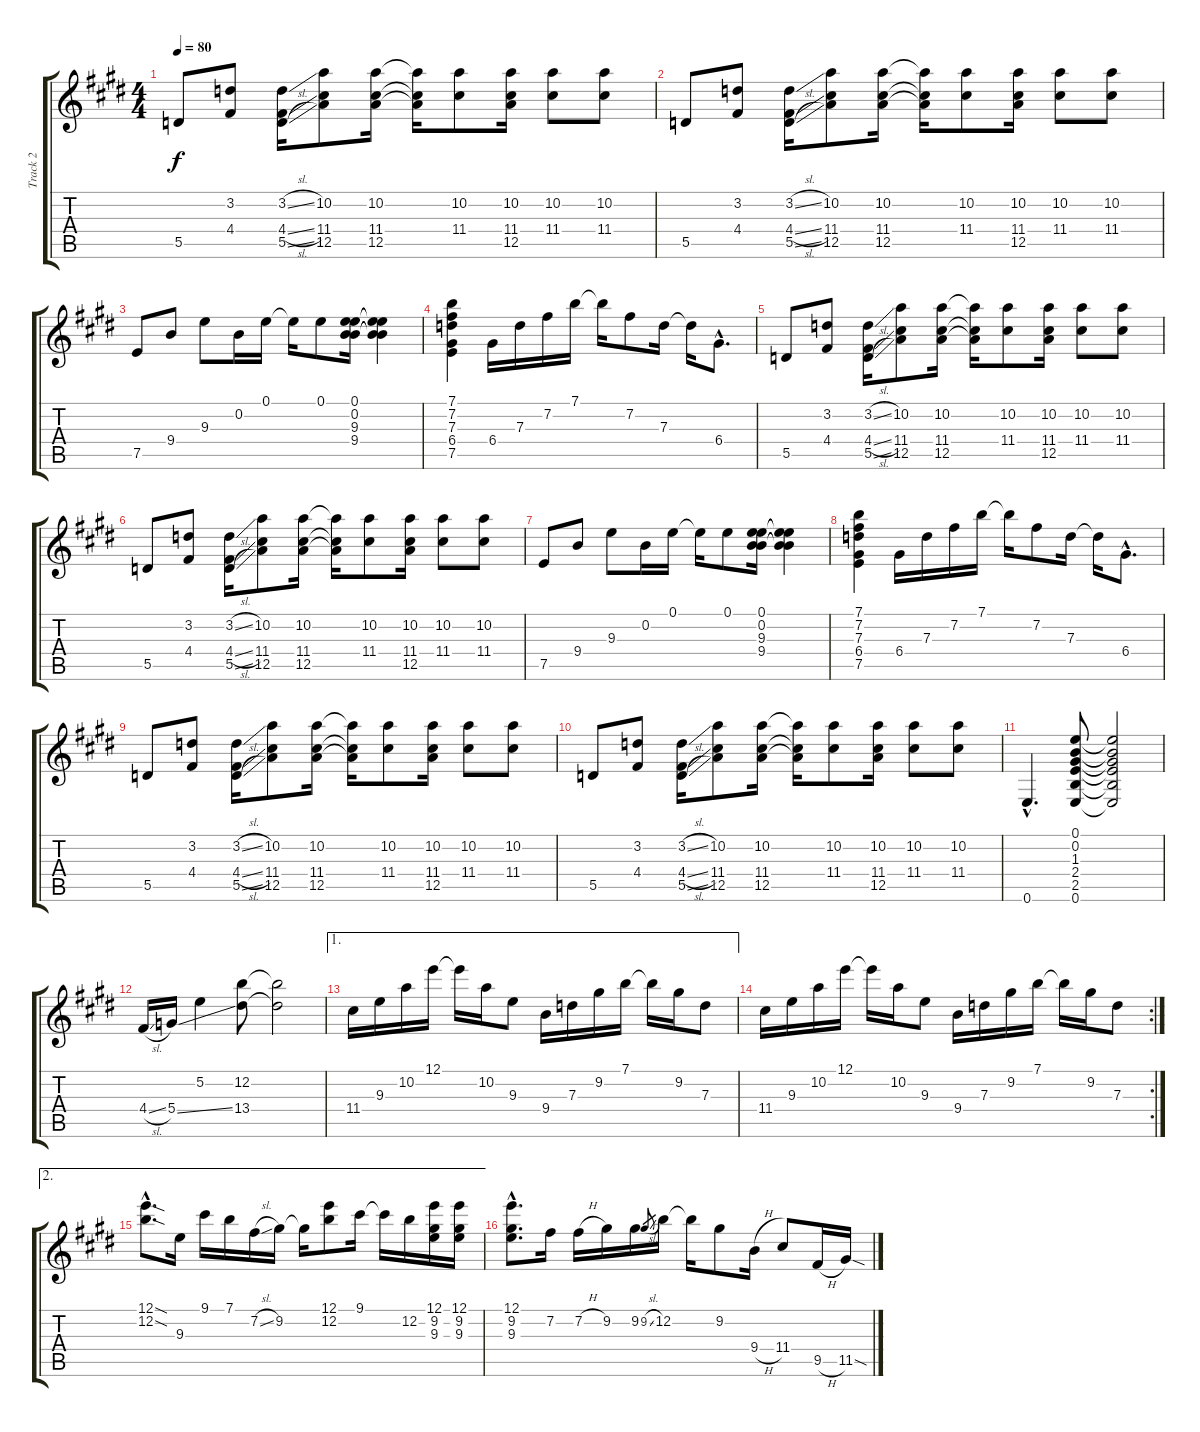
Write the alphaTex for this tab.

\track ("Track 2" "Track 2") {instrument electricguitarclean}
\staff {score tabs}
\tuning (E4 B3 G3 D3 A2 E2) {hide}
\ts (4 4)
\tempo 80
\clef g2
\ks e
5.5.8{dy f} (3.2 4.4).8 (3.2{sl} 4.4{sl} 5.5{sl}).16 (10.2 11.4 12.5).8 (10.2 11.4 12.5).16 (10.2{t} 11.4{t} 12.5{t}).16 (10.2 11.4).8 (10.2 11.4 12.5).16 (10.2 11.4).8 (10.2 11.4).8 |
5.5.8 (3.2 4.4).8 (3.2{sl} 4.4{sl} 5.5{sl}).16 (10.2 11.4 12.5).8 (10.2 11.4 12.5).16 (10.2{t} 11.4{t} 12.5{t}).16 (10.2 11.4).8 (10.2 11.4 12.5).16 (10.2 11.4).8 (10.2 11.4).8 |
7.5.8 9.4.8 9.3.8 0.2.16 0.1.16 0.1{t}.16 0.1.8 (0.1 0.2 9.3 9.4).16 (0.1{t} 0.2{t} 9.3{t} 9.4{t}).4 |
(7.1 7.2 7.3 6.4 7.5).4 6.4.16 7.3.16 7.2.16 7.1.16 7.1{t}.16 7.2.8 7.3.16 7.3{t}.16 6.4{hac}.8{d} |
5.5.8 (3.2 4.4).8 (3.2{sl} 4.4{sl} 5.5{sl}).16 (10.2 11.4 12.5).8 (10.2 11.4 12.5).16 (10.2{t} 11.4{t} 12.5{t}).16 (10.2 11.4).8 (10.2 11.4 12.5).16 (10.2 11.4).8 (10.2 11.4).8 |
5.5.8 (3.2 4.4).8 (3.2{sl} 4.4{sl} 5.5{sl}).16 (10.2 11.4 12.5).8 (10.2 11.4 12.5).16 (10.2{t} 11.4{t} 12.5{t}).16 (10.2 11.4).8 (10.2 11.4 12.5).16 (10.2 11.4).8 (10.2 11.4).8 |
7.5.8 9.4.8 9.3.8 0.2.16 0.1.16 0.1{t}.16 0.1.8 (0.1 0.2 9.3 9.4).16 (0.1{t} 0.2{t} 9.3{t} 9.4{t}).4 |
(7.1 7.2 7.3 6.4 7.5).4 6.4.16 7.3.16 7.2.16 7.1.16 7.1{t}.16 7.2.8 7.3.16 7.3{t}.16 6.4{hac}.8{d} |
5.5.8 (3.2 4.4).8 (3.2{sl} 4.4{sl} 5.5{sl}).16 (10.2 11.4 12.5).8 (10.2 11.4 12.5).16 (10.2{t} 11.4{t} 12.5{t}).16 (10.2 11.4).8 (10.2 11.4 12.5).16 (10.2 11.4).8 (10.2 11.4).8 |
5.5.8 (3.2 4.4).8 (3.2{sl} 4.4{sl} 5.5{sl}).16 (10.2 11.4 12.5).8 (10.2 11.4 12.5).16 (10.2{t} 11.4{t} 12.5{t}).16 (10.2 11.4).8 (10.2 11.4 12.5).16 (10.2 11.4).8 (10.2 11.4).8 |
0.6{hac}.4{d} (0.1 0.2 1.3 2.4 2.5 0.6).8 (0.1{t} 0.2{t} 1.3{t} 2.4{t} 2.5{t} 0.6{t}).2 |
4.4{sl}.16 5.4{ss}.16 5.2.4 (12.2 13.4).8 (12.2{t} 13.4{t}).2 |
\ae 1
11.4.16 9.3.16 10.2.16 12.1.16 12.1{t}.16 10.2.16 9.3.8 9.4.16 7.3.16 9.2.16 7.1.16 7.1{t}.16 9.2.16 7.3.8 |
\rc 2
11.4.16 9.3.16 10.2.16 12.1.16 12.1{t}.16 10.2.16 9.3.8 9.4.16 7.3.16 9.2.16 7.1.16 7.1{t}.16 9.2.16 7.3.8 |
\ae 2
(12.1{sod hac} 12.2{sod hac}).8{d} 9.3.16 9.1.16 7.1.16 7.2{sl}.16 9.2.16 9.2{t}.16 (12.1 12.2).8 9.1.16 9.1{t}.16 12.2.16 (12.1 9.2 9.3).16 (12.1 9.2 9.3).16 |
(12.1{hac} 9.2{hac} 9.3{hac}).8{d} 7.2.16 7.2{h}.16 9.2.16 9.2.16 9.2{sl}.8{gr} 12.2.16 12.2{t}.16 9.2.8 9.4{h}.16 11.4.8 9.5{h}.16 11.5{sod}.16
